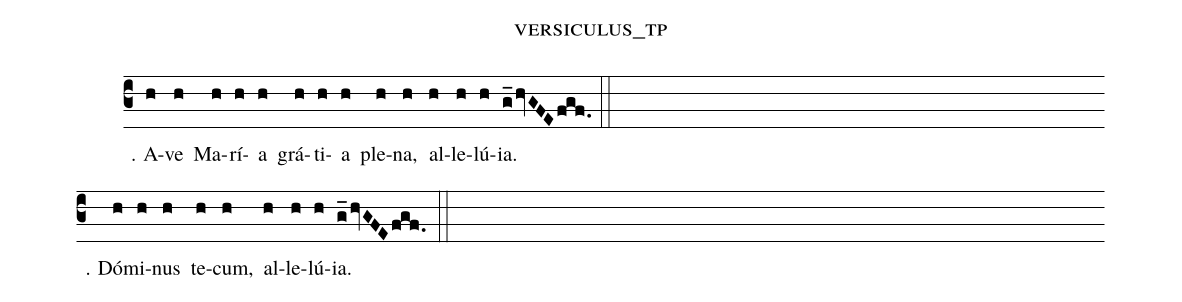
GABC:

name:versiculus_tp;
%%
(c3) ℣. A(h)ve(h) Ma(h)rí(h)a(h) grá(h)ti(h)a(h) ple(h)na,(h) al(h)le(h)lú(h)ia.(g_hvGFEfgf.) (::) (Z-)
℟. Dó(h)mi(h)nus(h) te(h)cum,(h) al(h)le(h)lú(h)ia.(g_hvGFEfgf.) (::)
